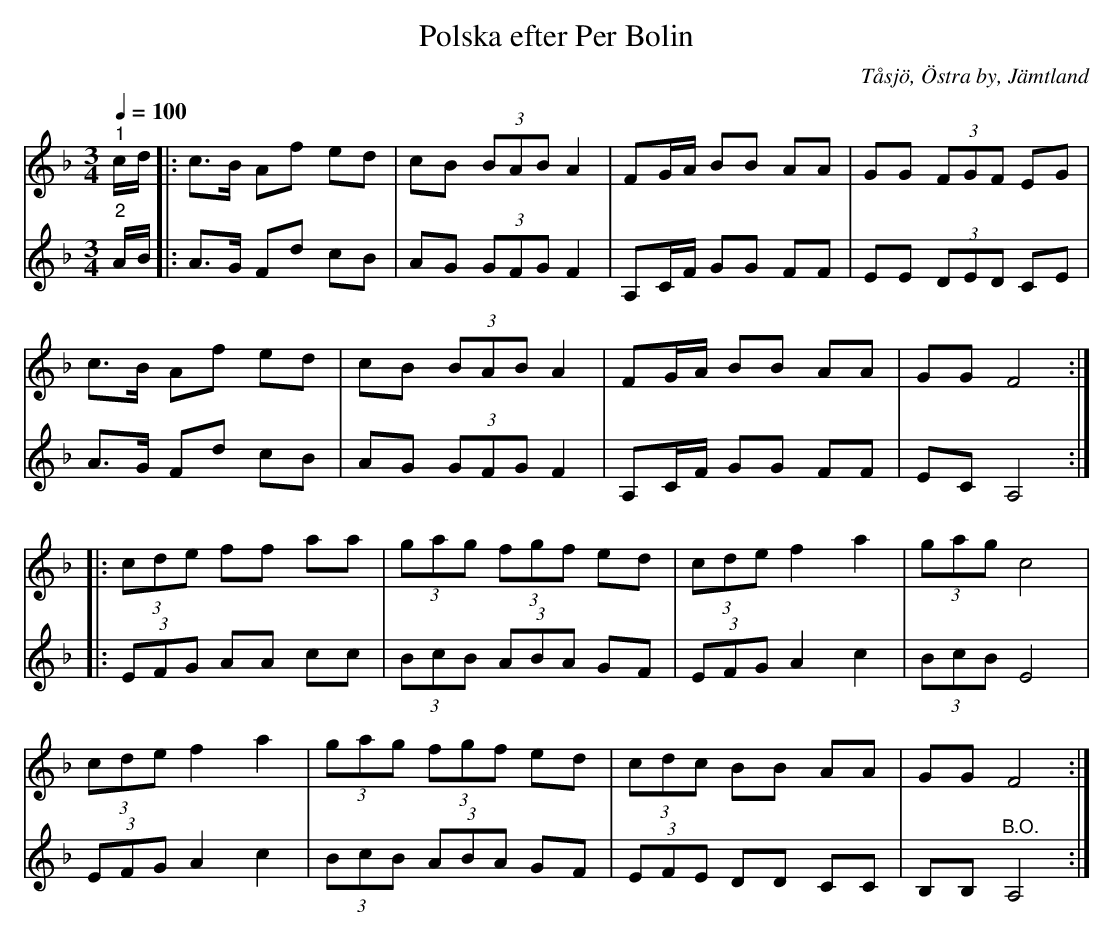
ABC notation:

X:1
T:Polska efter Per Bolin
O:Tåsjö, Östra by, Jämtland
L:1/8
Q:1/4=100
M:3/4
K:F
V:1
"^1" c/d/ |: c>B Af ed | cB (3BAB A2 | FG/A/ BB AA | GG (3FGF EG |
c>B Af ed | cB (3BAB A2 | FG/A/ BB AA | GG F4 ::
(3cde ff aa | (3gag (3fgf ed | (3cde f2 a2 | (3gag c4 |
(3cde f2 a2 | (3gag (3fgf ed | (3cdc BB AA | GG F4 :|
V:2
"^2" A/B/ |: A>G Fd cB | AG (3GFG F2 | A,C/F/ GG FF | EE (3DED CE |
A>G Fd cB | AG (3GFG F2 | A,C/F/ GG FF | EC A,4 ::
(3EFG AA cc | (3BcB (3ABA GF | (3EFG A2 c2 | (3BcB E4 |
(3EFG A2 c2 | (3BcB (3ABA GF | (3EFE DD CC | B,B,"^B.O." A,4 :|
